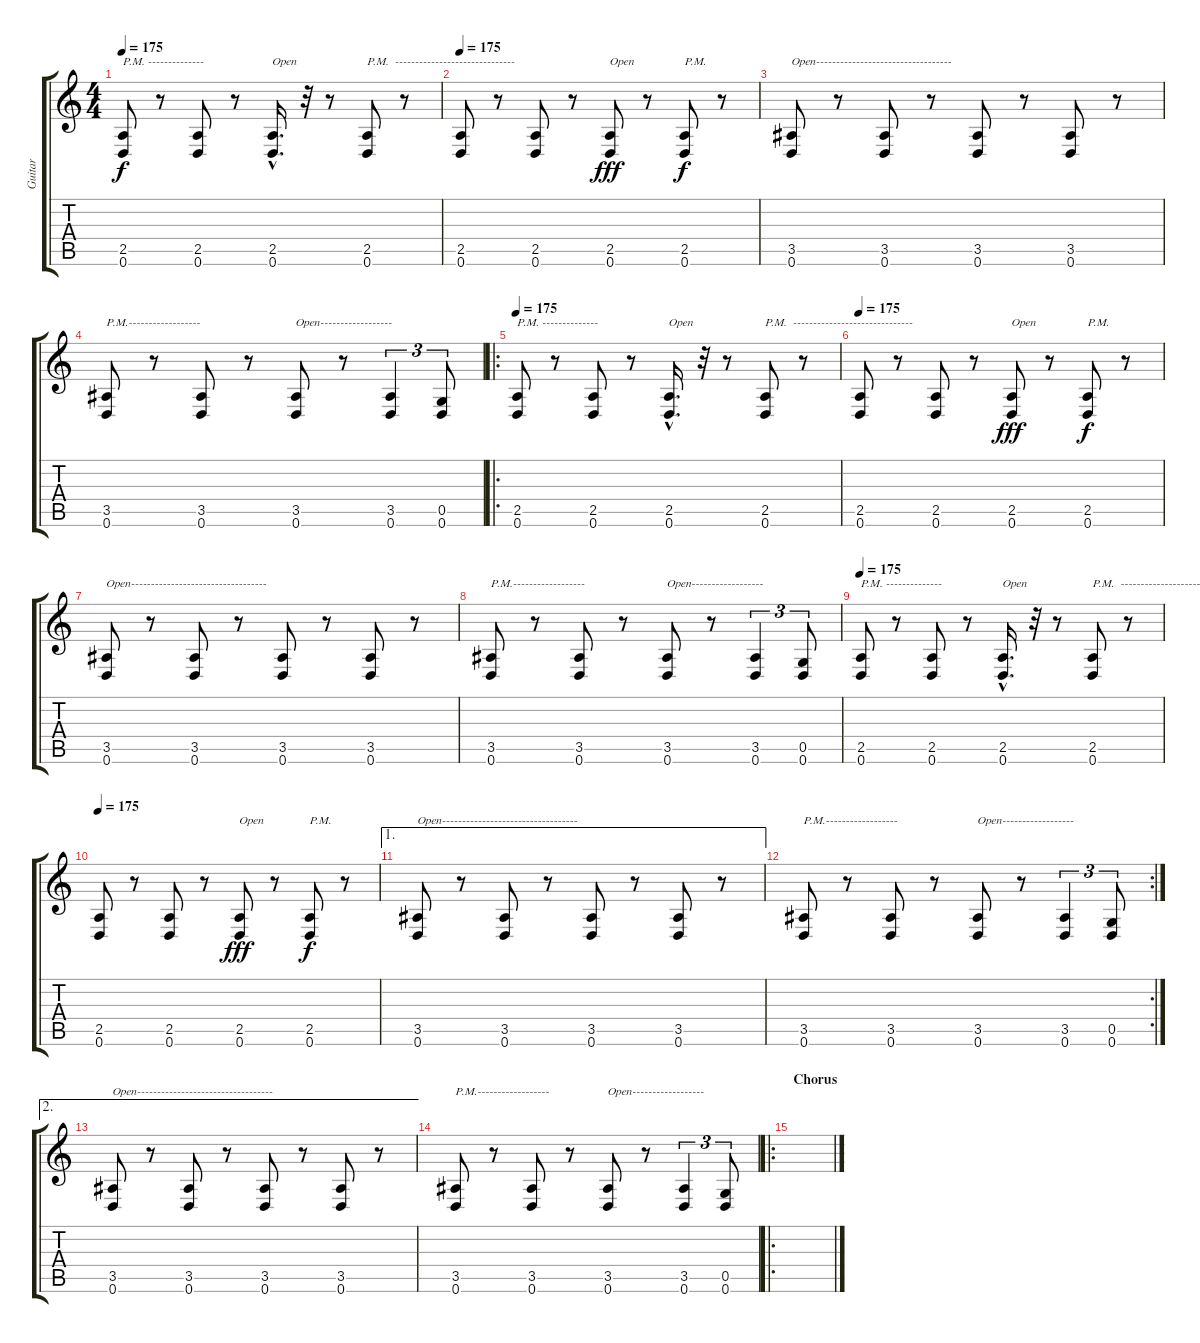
\track ("Guitar" "Guitar") {instrument electricguitarmuted}
\staff {score tabs}
\tuning (D4 A3 F3 C3 G2 D2) {hide}
\ts (4 4)
\tempo 175
\clef g2
\ks c
(2.5 0.6).8{txt "P.M. --------------" dy f instrument electricguitarmuted} r.8 (2.5 0.6).8 r.8 (2.5{hac} 0.6{hac}).16{d txt "Open" instrument electricguitarclean} r.32 r.8 (2.5 0.6).8{txt "P.M.  ------------------------------" instrument electricguitarmuted} r.8 |
\tempo 175
(2.5 0.6).8 r.8 (2.5 0.6).8 r.8 (2.5 0.6).8{txt "Open" dy fff instrument electricguitarclean} r.8 (2.5 0.6).8{txt "P.M." dy f instrument electricguitarmuted} r.8 |
(3.5 0.6).8{txt "Open----------------------------------" instrument electricguitarclean} r.8 (3.5 0.6).8 r.8 (3.5 0.6).8 r.8 (3.5 0.6).8 r.8 |
(3.5 0.6).8{txt "P.M.------------------" instrument electricguitarmuted} r.8 (3.5 0.6).8 r.8 (3.5 0.6).8{txt "Open------------------" instrument electricguitarclean} r.8 (3.5 0.6).4{tu (3 2)} (0.5 0.6).8{tu (3 2) instrument electricguitarmuted} |
\ro
\tempo 175
(2.5 0.6).8{txt "P.M. --------------" instrument electricguitarmuted} r.8 (2.5 0.6).8 r.8 (2.5{hac} 0.6{hac}).16{d txt "Open" instrument electricguitarclean} r.32 r.8 (2.5 0.6).8{txt "P.M.  ------------------------------" instrument electricguitarmuted} r.8 |
\tempo 175
(2.5 0.6).8 r.8 (2.5 0.6).8 r.8 (2.5 0.6).8{txt "Open" dy fff instrument electricguitarclean} r.8 (2.5 0.6).8{txt "P.M." dy f instrument electricguitarmuted} r.8 |
(3.5 0.6).8{txt "Open----------------------------------" instrument electricguitarclean} r.8 (3.5 0.6).8 r.8 (3.5 0.6).8 r.8 (3.5 0.6).8 r.8 |
(3.5 0.6).8{txt "P.M.------------------" instrument electricguitarmuted} r.8 (3.5 0.6).8 r.8 (3.5 0.6).8{txt "Open------------------" instrument electricguitarclean} r.8 (3.5 0.6).4{tu (3 2)} (0.5 0.6).8{tu (3 2) instrument electricguitarmuted} |
\tempo 175
(2.5 0.6).8{txt "P.M. --------------" instrument electricguitarmuted} r.8 (2.5 0.6).8 r.8 (2.5{hac} 0.6{hac}).16{d txt "Open" instrument electricguitarclean} r.32 r.8 (2.5 0.6).8{txt "P.M.  ------------------------------" instrument electricguitarmuted} r.8 |
\tempo 175
(2.5 0.6).8 r.8 (2.5 0.6).8 r.8 (2.5 0.6).8{txt "Open" dy fff instrument electricguitarclean} r.8 (2.5 0.6).8{txt "P.M." dy f instrument electricguitarmuted} r.8 |
\ae 1
(3.5 0.6).8{txt "Open----------------------------------" instrument electricguitarclean} r.8 (3.5 0.6).8 r.8 (3.5 0.6).8 r.8 (3.5 0.6).8 r.8 |
\rc 2
(3.5 0.6).8{txt "P.M.------------------" instrument electricguitarmuted} r.8 (3.5 0.6).8 r.8 (3.5 0.6).8{txt "Open------------------" instrument electricguitarclean} r.8 (3.5 0.6).4{tu (3 2)} (0.5 0.6).8{tu (3 2) instrument electricguitarmuted} |
\ae 2
(3.5 0.6).8{txt "Open----------------------------------" instrument electricguitarclean} r.8 (3.5 0.6).8 r.8 (3.5 0.6).8 r.8 (3.5 0.6).8 r.8 |
(3.5 0.6).8{txt "P.M.------------------" instrument electricguitarmuted} r.8 (3.5 0.6).8 r.8 (3.5 0.6).8{txt "Open------------------" instrument electricguitarclean} r.8 (3.5 0.6).4{tu (3 2)} (0.5 0.6).8{tu (3 2) instrument electricguitarmuted} |
\ro
\section ("" "Chorus")
